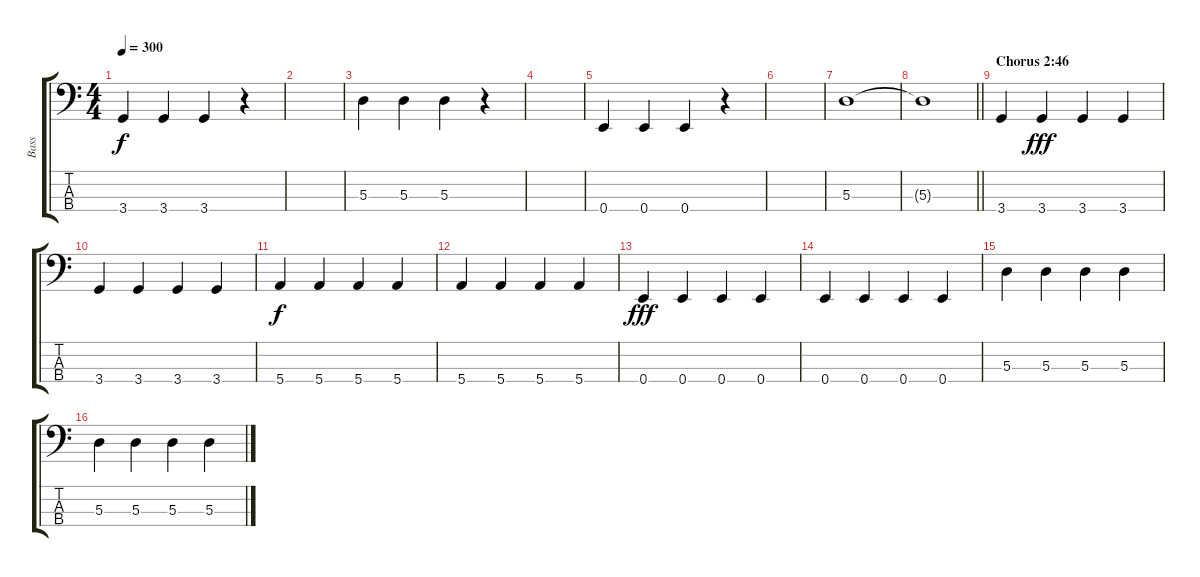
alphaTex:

\track ("Bass" "Bass") {instrument electricbassfinger}
\staff {score tabs}
\tuning (G2 D2 A1 E1) {hide}
\ts (4 4)
\tempo 300
\clef f4
\ks c
3.4.4{dy f} 3.4.4 3.4.4 r.4 |
|
5.3.4 5.3.4 5.3.4 r.4 |
|
0.4.4 0.4.4 0.4.4 r.4 |
|
5.3.1 |
\barLineRight lightlight
5.3{t}.1 |
\section ("" "Chorus 2:46")
3.4.4 3.4.4{dy fff} 3.4.4 3.4.4 |
3.4.4 3.4.4 3.4.4 3.4.4 |
5.4.4{dy f} 5.4.4 5.4.4 5.4.4 |
5.4.4 5.4.4 5.4.4 5.4.4 |
0.4.4{dy fff} 0.4.4 0.4.4 0.4.4 |
0.4.4 0.4.4 0.4.4 0.4.4 |
5.3.4 5.3.4 5.3.4 5.3.4 |
5.3.4 5.3.4 5.3.4 5.3.4
